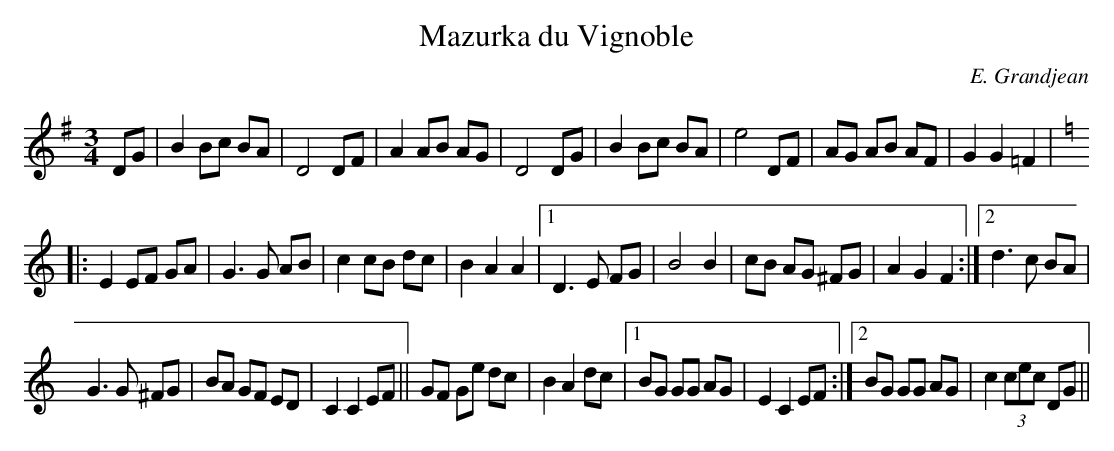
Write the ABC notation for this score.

X:1
T:Mazurka du Vignoble
C:E. Grandjean
M:3/4
L:1/8
K:G
DG|B2 Bc BA|D4 DF|A2 AB AG|D4 DG|\
B2 Bc BA|e4 DF|AG AB AF|G2G2=F2|
K:C
|:E2 EF GA|G3G AB|c2 cB dc|B2 A2 A2|1 D3 E FG|\
B4 B2|cB AG ^FG|A2 G2F2:|2 d3 c BA|
G3 G ^FG|BA GF ED|C2 C2 EF||GF Ge dc|B2 A2 dc|1 BG GG AG|\
E2 C2 EF:|2 BG GG AG|c2 (3cec DG||
